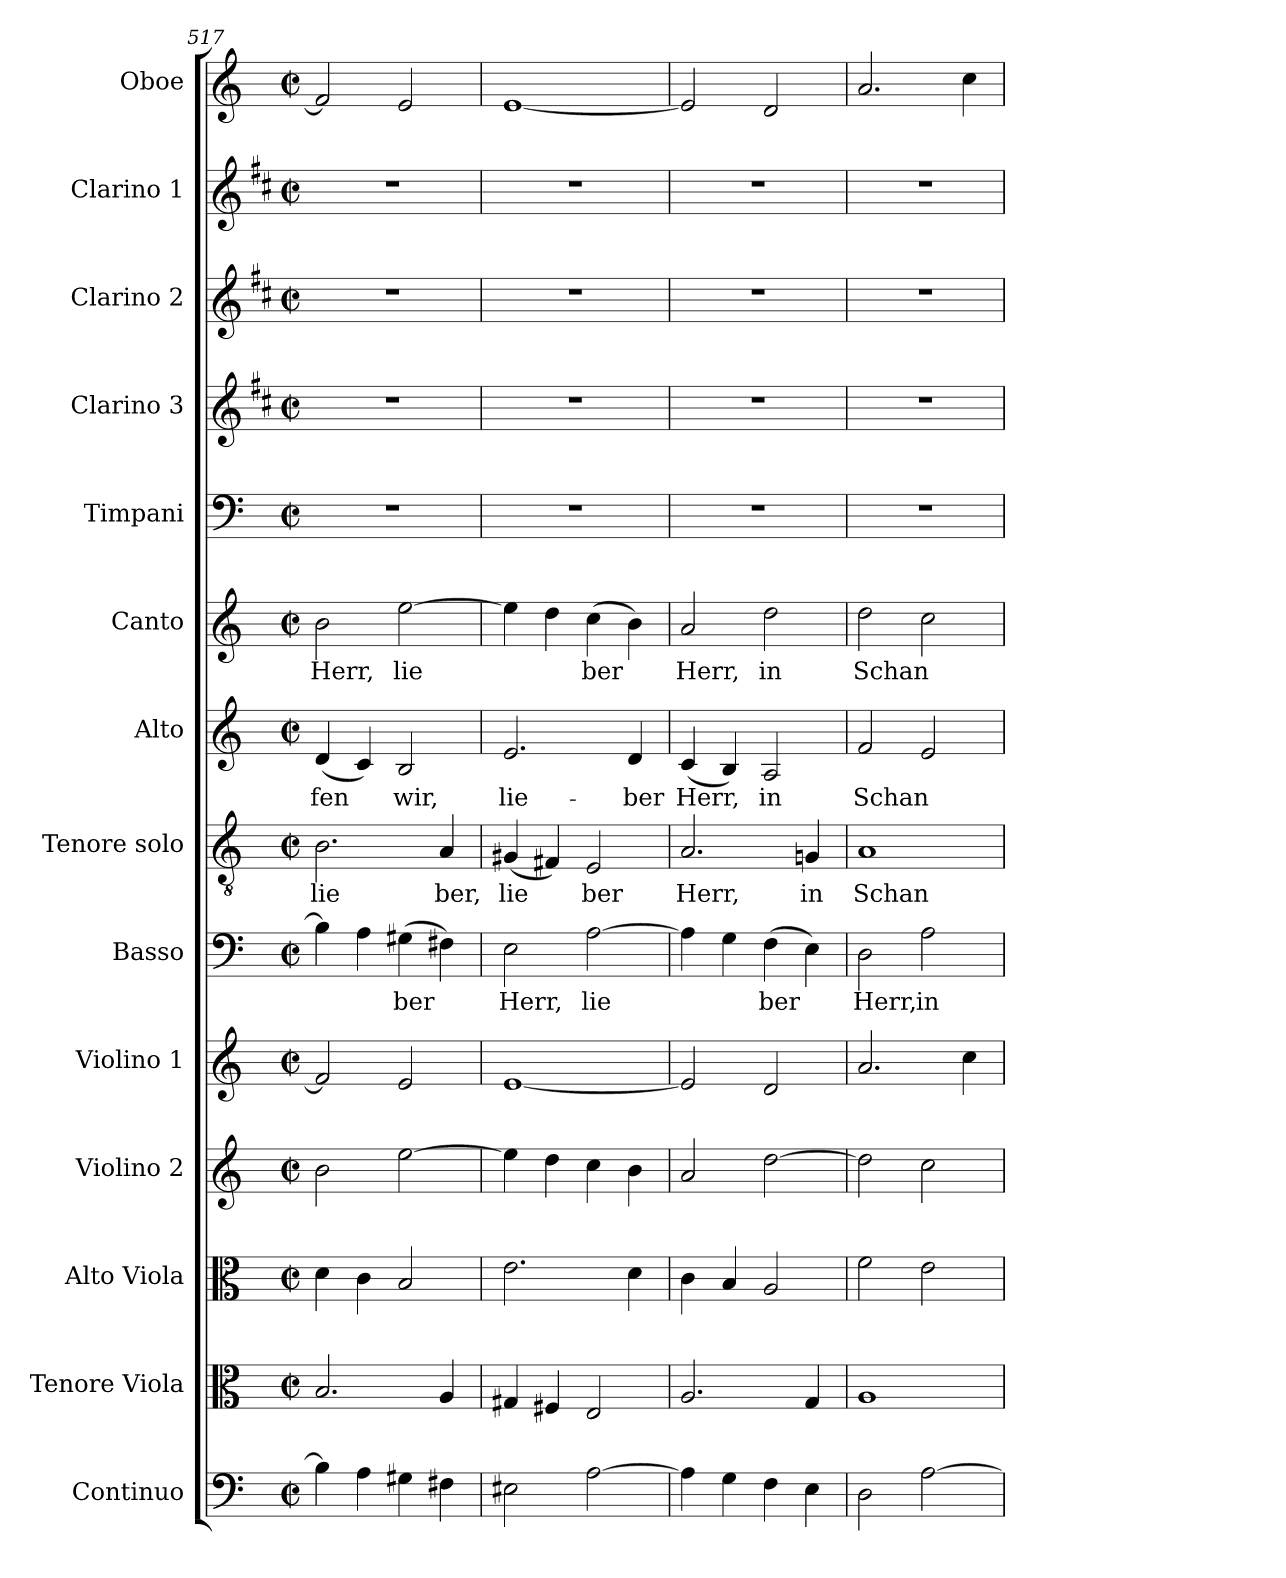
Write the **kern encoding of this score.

**kern	**kern	**kern	**kern	**kern	**kern	**text	**kern	**text	**kern	**text	**kern	**text	**kern	**kern	**kern	**kern	**kern
*part14	*part13	*part12	*part11	*part10	*part9	*part9	*part8	*part8	*part7	*part7	*part6	*part6	*part5	*part4	*part3	*part2	*part1
*staff14	*staff13	*staff12	*staff11	*staff10	*staff9	*staff9	*staff8	*staff8	*staff7	*staff7	*staff6	*staff6	*staff5	*staff4	*staff3	*staff2	*staff1
*I"Continuo	*I"Tenore Viola	*I"Alto Viola	*I"Violino 2	*I"Violino 1	*I"Basso	*	*I"Tenore solo	*	*I"Alto	*	*I"Canto	*	*I"Timpani	*I"Clarino 3	*I"Clarino 2	*I"Clarino 1	*I"Oboe
*I'Continuo	*I'Tenore Viola	*I'Alto Viola	*I'Violino 2	*I'Violino 1	*I'Basso	*	*I'Tenore	*	*I'Alto	*	*I'Canto	*	*I'Timpani	*I'Clarino 3	*I'Clarino 2	*I'Clarino 1	*I'Oboe
*clefF4	*clefC3	*clefC3	*clefG2	*clefG2	*clefF4	*	*clefGv2	*	*clefG2	*	*clefG2	*	*clefF4	*clefG2	*clefG2	*clefG2	*clefG2
*	*	*	*	*	*	*	*	*	*	*	*	*	*	*ITrd1c2	*ITrd1c2	*ITrd1c2	*
*k[]	*k[]	*k[]	*k[]	*k[]	*k[]	*	*k[]	*	*k[]	*	*k[]	*	*k[]	*k[]	*k[]	*k[]	*k[]
*C:	*C:	*C:	*C:	*C:	*C:	*	*C:	*	*C:	*	*C:	*	*C:	*C:	*C:	*C:	*C:
*M2/2	*M2/2	*M2/2	*M2/2	*M2/2	*M2/2	*	*M2/2	*	*M2/2	*	*M2/2	*	*M2/2	*M2/2	*M2/2	*M2/2	*M2/2
*met(c|)	*met(c|)	*met(c|)	*met(c|)	*met(c|)	*met(c|)	*	*met(c|)	*	*met(c|)	*	*met(c|)	*	*met(c|)	*met(c|)	*met(c|)	*met(c|)	*met(c|)
=517	=517	=517	=517	=517	=517	=517	=517	=517	=517	=517	=517	=517	=517	=517	=517	=517	=517
!	!	!	!	!	!	!LO:LY:b:cj	!	!LO:LY:b	!	!LO:LY:b:cj	!	!LO:LY:b:cj	!	!	!	!	!
4B\]	2.B/	4d\	2b\	2f/]	4B\]	.	2.B\	lie	(<4d/	-fen	2b\	Herr,	1r	1r	1r	1r	2f/]
!	!	!	!	!	!	!LO:LY:b:cj	!	!	!	!LO:LY:b:cj	!	!	!	!	!	!	!
4A\	.	4c\	.	.	4A\	.	.	.	4c/)	.	.	.	.	.	.	.	.
!	!	!	!	!	!	!LO:LY:b:cj	!	!	!	!LO:LY:b:cj	!	!LO:LY:b:cj	!	!	!	!	!
4G#X\	.	2B/	[>2ee\	2e/	(>4G#X\	ber	.	.	2B/	wir,	[>2ee\	lie	.	.	.	.	2e/
!	!	!	!	!	!	!LO:LY:b:cj	!	!LO:LY:b	!	!	!	!	!	!	!	!	!
4F#X\	4A/	.	.	.	4F#X\)	.	4A/	ber,	.	.	.	.	.	.	.	.	.
=518	=518	=518	=518	=518	=518	=518	=518	=518	=518	=518	=518	=518	=518	=518	=518	=518	=518
!	!	!	!	!	!	!LO:LY:b:cj	!	!LO:LY:b	!	!LO:LY:b:cj	!	!LO:LY:b:cj	!	!	!	!	!
2E#\	4G#X/	2.e\	4ee\]	[<1e	2E\	Herr,	(<4G#X/	lie	2.e/	lie-	4ee\]	.	1r	1r	1r	1r	[<1e
!	!	!	!	!	!	!	!	!LO:LY:b	!	!	!	!LO:LY:b:cj	!	!	!	!	!
.	4F#X/	.	4dd\	.	.	.	4F#X/)	.	.	.	4dd\	.	.	.	.	.	.
!	!	!	!	!	!	!LO:LY:b:cj	!	!LO:LY:b	!	!	!	!LO:LY:b:cj	!	!	!	!	!
[>2A\	2E/	.	4cc\	.	[>2A\	lie	2E/	ber	.	.	(>4cc\	ber	.	.	.	.	.
!	!	!	!	!	!	!	!	!	!	!LO:LY:b:cj	!	!LO:LY:b:cj	!	!	!	!	!
.	.	4d\	4b\	.	.	.	.	.	4d/	-ber	4b\)	.	.	.	.	.	.
=519	=519	=519	=519	=519	=519	=519	=519	=519	=519	=519	=519	=519	=519	=519	=519	=519	=519
!	!	!	!	!	!	!LO:LY:b:cj	!	!LO:LY:b	!	!LO:LY:b:cj	!	!LO:LY:b:cj	!	!	!	!	!
4A\]	2.A/	4c\	2a/	2e/]	4A\]	.	2.A/	Herr,	(<4c/	Herr,	2a/	Herr,	1r	1r	1r	1r	2e/]
!	!	!	!	!	!	!LO:LY:b:cj	!	!	!	!LO:LY:b:cj	!	!	!	!	!	!	!
4G\	.	4B/	.	.	4G\	.	.	.	4B/)	.	.	.	.	.	.	.	.
!	!	!	!	!	!	!LO:LY:b:cj	!	!	!	!LO:LY:b:cj	!	!LO:LY:b:cj	!	!	!	!	!
4F\	.	2A/	[>2dd\	2d/	(>4F\	ber	.	.	2A/	in	2dd\	in	.	.	.	.	2d/
!	!	!	!	!	!	!LO:LY:b:cj	!	!LO:LY:b	!	!	!	!	!	!	!	!	!
4E\	4G/	.	.	.	4E\)	.	4Gn/	in	.	.	.	.	.	.	.	.	.
=520	=520	=520	=520	=520	=520	=520	=520	=520	=520	=520	=520	=520	=520	=520	=520	=520	=520
!	!	!	!	!	!	!LO:LY:b:cj	!	!LO:LY:b	!	!LO:LY:b:cj	!	!LO:LY:b:cj	!	!	!	!	!
2D\	1A	2f\	2dd\]	2.a/	2D\	Herr,	1A	Schan	2f/	Schan-	2dd\	Schan	1r	1r	1r	1r	2.a/
!	!	!	!	!	!	!LO:LY:b:cj	!	!	!	!LO:LY:b:cj	!	!LO:LY:b:cj	!	!	!	!	!
[>2A\	.	2e\	2cc\	.	2A\	in	.	.	2e/	--	2cc\	.	.	.	.	.	.
.	.	.	.	4cc\	.	.	.	.	.	.	.	.	.	.	.	.	4cc\
=	=	=	=	=	=	=	=	=	=	=	=	=	=	=	=	=	=
*-	*-	*-	*-	*-	*-	*-	*-	*-	*-	*-	*-	*-	*-	*-	*-	*-	*-
